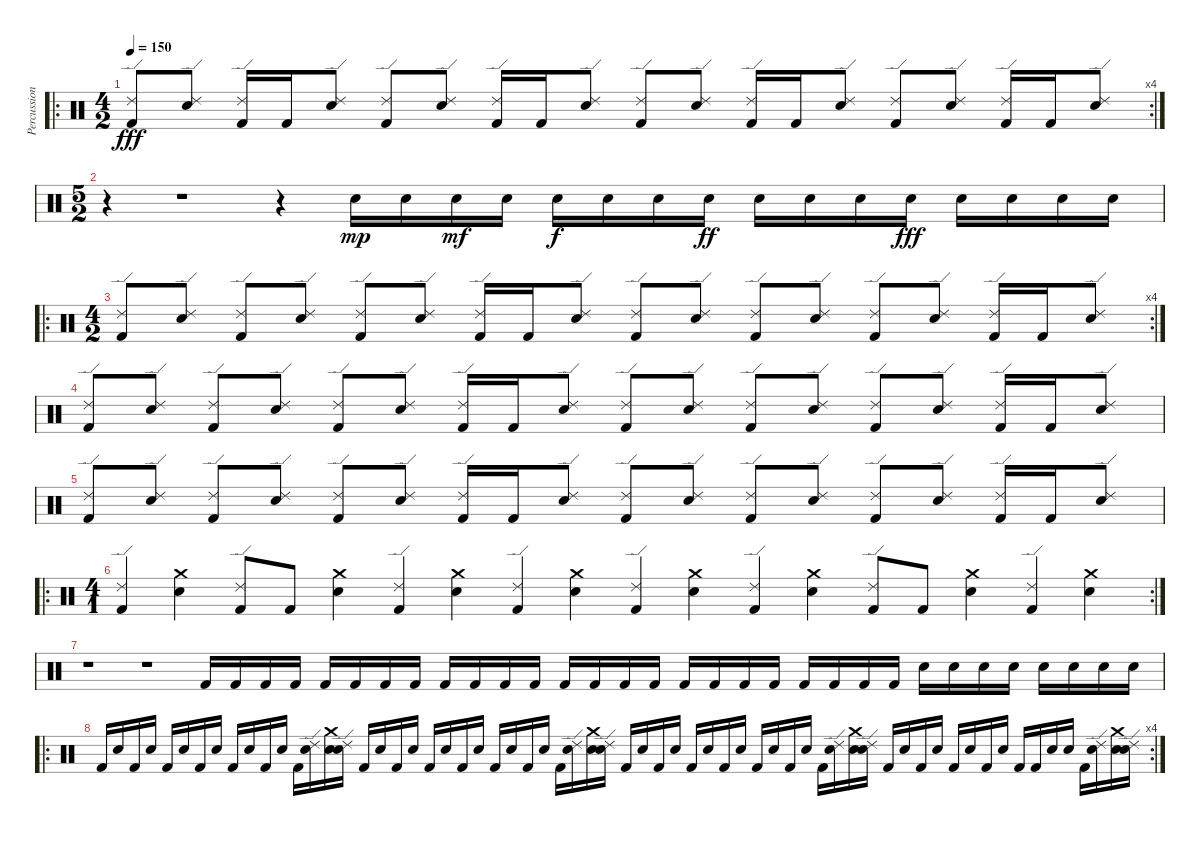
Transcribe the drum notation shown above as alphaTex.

\track ("Percussion" "Percussion") {instrument percussion}
\staff {score}
\articulation defaults
\ro
\rc 4
\ts (4 2)
\tempo 150
\clef neutral
\ks c
("Ride (edge) 2" "Kick (hit) 2").8{dy fff} ("Ride (edge) 2" "Snare (hit) 2").8 ("Ride (edge) 2" "Kick (hit) 2").16 "Kick (hit) 2".16 ("Ride (edge) 2" "Snare (hit) 2").8 ("Ride (edge) 2" "Kick (hit) 2").8 ("Ride (edge) 2" "Snare (hit) 2").8 ("Ride (edge) 2" "Kick (hit) 2").16 "Kick (hit) 2".16 ("Ride (edge) 2" "Snare (hit) 2").8 ("Ride (edge) 2" "Kick (hit) 2").8 ("Ride (edge) 2" "Snare (hit) 2").8 ("Ride (edge) 2" "Kick (hit) 2").16 "Kick (hit) 2".16 ("Ride (edge) 2" "Snare (hit) 2").8 ("Ride (edge) 2" "Kick (hit) 2").8 ("Ride (edge) 2" "Snare (hit) 2").8 ("Ride (edge) 2" "Kick (hit) 2").16 "Kick (hit) 2".16 ("Ride (edge) 2" "Snare (hit) 2").8 |
\ts (5 2)
r.4 r.1 r.4 "Snare (hit) 2".16{dy mp} "Snare (hit) 2".16 "Snare (hit) 2".16{dy mf} "Snare (hit) 2".16 "Snare (hit) 2".16{dy f} "Snare (hit) 2".16 "Snare (hit) 2".16 "Snare (hit) 2".16{dy ff} "Snare (hit) 2".16 "Snare (hit) 2".16 "Snare (hit) 2".16 "Snare (hit) 2".16{dy fff} "Snare (hit) 2".16 "Snare (hit) 2".16 "Snare (hit) 2".16 "Snare (hit) 2".16 |
\ro
\rc 4
\ts (4 2)
("Ride (edge) 2" "Kick (hit) 2").8 ("Ride (edge) 2" "Snare (hit) 2").8 ("Ride (edge) 2" "Kick (hit) 2").8 ("Ride (edge) 2" "Snare (hit) 2").8 ("Ride (edge) 2" "Kick (hit) 2").8 ("Ride (edge) 2" "Snare (hit) 2").8 ("Ride (edge) 2" "Kick (hit) 2").16 "Kick (hit) 2".16 ("Ride (edge) 2" "Snare (hit) 2").8 ("Ride (edge) 2" "Kick (hit) 2").8 ("Ride (edge) 2" "Snare (hit) 2").8 ("Ride (edge) 2" "Kick (hit) 2").8 ("Ride (edge) 2" "Snare (hit) 2").8 ("Ride (edge) 2" "Kick (hit) 2").8 ("Ride (edge) 2" "Snare (hit) 2").8 ("Ride (edge) 2" "Kick (hit) 2").16 "Kick (hit) 2".16 ("Ride (edge) 2" "Snare (hit) 2").8 |
("Ride (edge) 2" "Kick (hit) 2").8 ("Ride (edge) 2" "Snare (hit) 2").8 ("Ride (edge) 2" "Kick (hit) 2").8 ("Ride (edge) 2" "Snare (hit) 2").8 ("Ride (edge) 2" "Kick (hit) 2").8 ("Ride (edge) 2" "Snare (hit) 2").8 ("Ride (edge) 2" "Kick (hit) 2").16 "Kick (hit) 2".16 ("Ride (edge) 2" "Snare (hit) 2").8 ("Ride (edge) 2" "Kick (hit) 2").8 ("Ride (edge) 2" "Snare (hit) 2").8 ("Ride (edge) 2" "Kick (hit) 2").8 ("Ride (edge) 2" "Snare (hit) 2").8 ("Ride (edge) 2" "Kick (hit) 2").8 ("Ride (edge) 2" "Snare (hit) 2").8 ("Ride (edge) 2" "Kick (hit) 2").16 "Kick (hit) 2".16 ("Ride (edge) 2" "Snare (hit) 2").8 |
("Ride (edge) 2" "Kick (hit) 2").8 ("Ride (edge) 2" "Snare (hit) 2").8 ("Ride (edge) 2" "Kick (hit) 2").8 ("Ride (edge) 2" "Snare (hit) 2").8 ("Ride (edge) 2" "Kick (hit) 2").8 ("Ride (edge) 2" "Snare (hit) 2").8 ("Ride (edge) 2" "Kick (hit) 2").16 "Kick (hit) 2".16 ("Ride (edge) 2" "Snare (hit) 2").8 ("Ride (edge) 2" "Kick (hit) 2").8 ("Ride (edge) 2" "Snare (hit) 2").8 ("Ride (edge) 2" "Kick (hit) 2").8 ("Ride (edge) 2" "Snare (hit) 2").8 ("Ride (edge) 2" "Kick (hit) 2").8 ("Ride (edge) 2" "Snare (hit) 2").8 ("Ride (edge) 2" "Kick (hit) 2").16 "Kick (hit) 2".16 ("Ride (edge) 2" "Snare (hit) 2").8 |
\ro
\rc 2
\ts (4 1)
("Ride (edge) 2" "Kick (hit) 2").4 ("Crash medium (hit)" "Snare (hit) 2").4 ("Ride (edge) 2" "Kick (hit) 2").8 "Kick (hit) 2".8 ("Crash medium (hit)" "Snare (hit) 2").4 ("Ride (edge) 2" "Kick (hit) 2").4 ("Crash medium (hit)" "Snare (hit) 2").4 ("Ride (edge) 2" "Kick (hit) 2").4 ("Crash medium (hit)" "Snare (hit) 2").4 ("Ride (edge) 2" "Kick (hit) 2").4 ("Crash medium (hit)" "Snare (hit) 2").4 ("Ride (edge) 2" "Kick (hit) 2").4 ("Crash medium (hit)" "Snare (hit) 2").4 ("Ride (edge) 2" "Kick (hit) 2").8 "Kick (hit) 2".8 ("Crash medium (hit)" "Snare (hit) 2").4 ("Ride (edge) 2" "Kick (hit) 2").4 ("Crash medium (hit)" "Snare (hit) 2").4 |
r.1 r.1 "Kick (hit) 2".16 "Kick (hit) 2".16 "Kick (hit) 2".16 "Kick (hit) 2".16 "Kick (hit) 2".16 "Kick (hit) 2".16 "Kick (hit) 2".16 "Kick (hit) 2".16 "Kick (hit) 2".16 "Kick (hit) 2".16 "Kick (hit) 2".16 "Kick (hit) 2".16 "Kick (hit) 2".16 "Kick (hit) 2".16 "Kick (hit) 2".16 "Kick (hit) 2".16 "Kick (hit) 2".16 "Kick (hit) 2".16 "Kick (hit) 2".16 "Kick (hit) 2".16 "Kick (hit) 2".16 "Kick (hit) 2".16 "Kick (hit) 2".16 "Kick (hit) 2".16 "Snare (hit) 2".16 "Snare (hit) 2".16 "Snare (hit) 2".16 "Snare (hit) 2".16 "Snare (hit) 2".16 "Snare (hit) 2".16 "Snare (hit) 2".16 "Snare (hit) 2".16 |
\ro
\rc 4 "Kick (hit) 2".16 "Snare (hit) 2".16 "Kick (hit) 2".16 "Snare (hit) 2".16 "Kick (hit) 2".16 "Snare (hit) 2".16 "Kick (hit) 2".16 "Snare (hit) 2".16 "Kick (hit) 2".16 "Snare (hit) 2".16 "Kick (hit) 2".16 "Snare (hit) 2".16 "Kick (hit) 2".16
("Ride (edge) 2" "Snare (hit) 2").16 ("Crash medium (hit)" "Snare (hit) 2").16 ("Ride (edge) 2" "Snare (hit) 2").16 "Kick (hit) 2".16 "Snare (hit) 2".16 "Kick (hit) 2".16 "Snare (hit) 2".16 "Kick (hit) 2".16 "Snare (hit) 2".16 "Kick (hit) 2".16 "Snare (hit) 2".16 "Kick (hit) 2".16 "Snare (hit) 2".16 "Kick (hit) 2".16 "Snare (hit) 2".16 "Kick (hit) 2".16 ("Ride (edge) 2" "Snare (hit) 2").16 ("Crash medium (hit)" "Snare (hit) 2").16 ("Ride (edge) 2" "Snare (hit) 2").16 "Kick (hit) 2".16 "Snare (hit) 2".16 "Kick (hit) 2".16 "Snare (hit) 2".16 "Kick (hit) 2".16 "Snare (hit) 2".16 "Kick (hit) 2".16 "Snare (hit) 2".16 "Kick (hit) 2".16 "Snare (hit) 2".16 "Kick (hit) 2".16 "Snare (hit) 2".16 "Kick (hit) 2".16 ("Ride (edge) 2" "Snare (hit) 2").16 ("Crash medium (hit)" "Snare (hit) 2").16 ("Ride (edge) 2" "Snare (hit) 2").16 "Kick (hit) 2".16 "Snare (hit) 2".16 "Kick (hit) 2".16 "Snare (hit) 2".16 "Kick (hit) 2".16 "Snare (hit) 2".16 "Kick (hit) 2".16 "Snare (hit) 2".16 "Kick (hit) 2".16 "Kick (hit) 2".16 "Snare (hit) 2".16 "Snare (hit) 2".16 "Kick (hit) 2".16 ("Ride (edge) 2" "Snare (hit) 2").16 ("Crash medium (hit)" "Snare (hit) 2").16 ("Ride (edge) 2" "Snare (hit) 2").16
